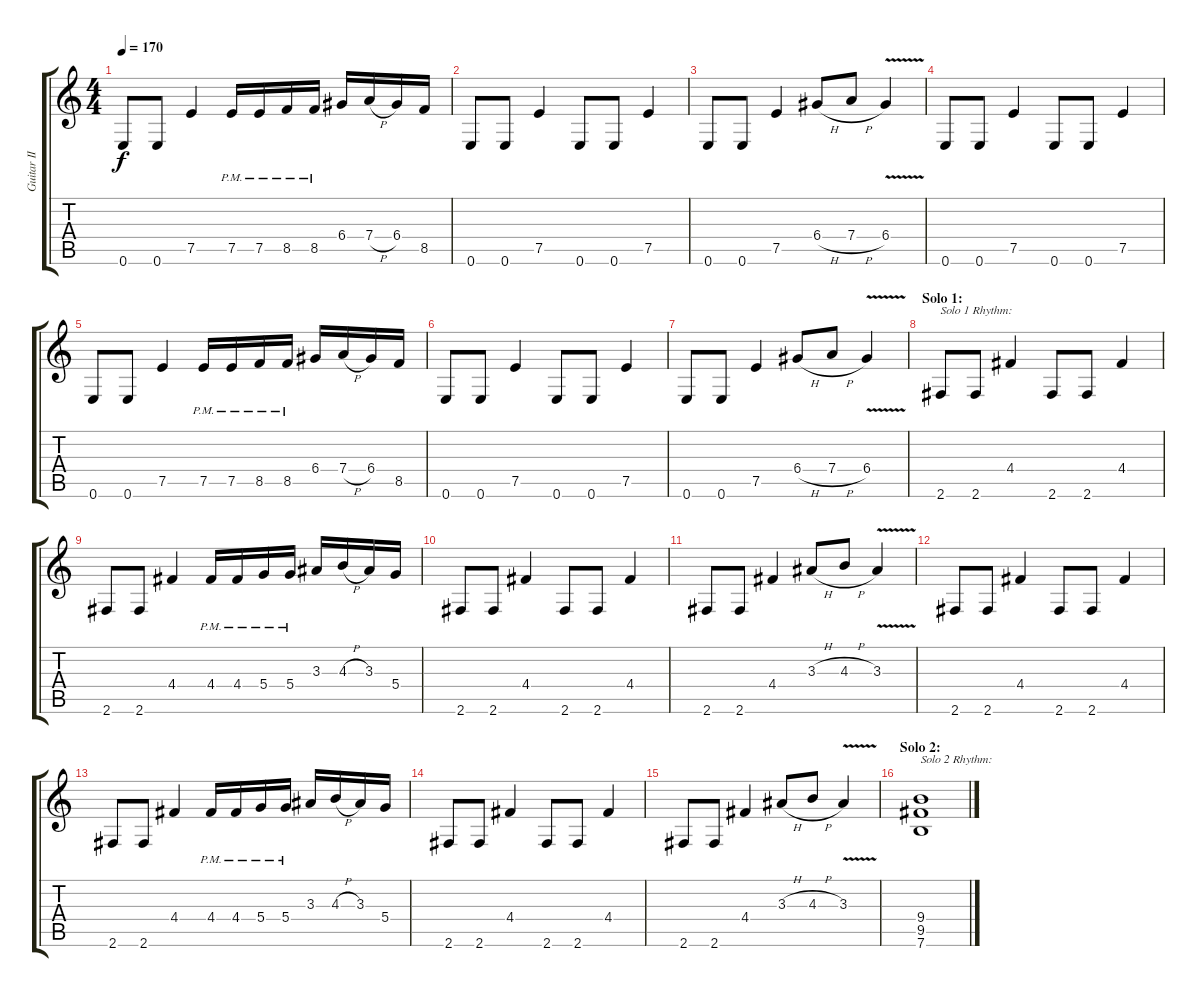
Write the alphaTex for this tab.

\track ("Guitar II" "Guitar II") {instrument distortionguitar}
\staff {score tabs}
\tuning (E4 B3 G3 D3 A2 E2) {hide}
\ts (4 4)
\tempo 170
\clef g2
\ks c
0.6.8{dy f} 0.6.8 7.5.4 7.5{pm}.16 7.5{pm}.16 8.5{pm}.16 8.5{pm}.16 6.4.16 7.4{h}.16 6.4.16 8.5.16 |
0.6.8 0.6.8 7.5.4 0.6.8 0.6.8 7.5.4 |
0.6.8 0.6.8 7.5.4 6.4{h}.8 7.4{h}.8 6.4{v}.4 |
0.6.8 0.6.8 7.5.4 0.6.8 0.6.8 7.5.4 |
0.6.8 0.6.8 7.5.4 7.5{pm}.16 7.5{pm}.16 8.5{pm}.16 8.5{pm}.16 6.4.16 7.4{h}.16 6.4.16 8.5.16 |
0.6.8 0.6.8 7.5.4 0.6.8 0.6.8 7.5.4 |
0.6.8 0.6.8 7.5.4 6.4{h}.8 7.4{h}.8 6.4{v}.4 |
\section ("" "Solo 1:")
2.6.8{txt "Solo 1 Rhythm:"} 2.6.8 4.4.4 2.6.8 2.6.8 4.4.4 |
2.6.8 2.6.8 4.4.4 4.4{pm}.16 4.4{pm}.16 5.4{pm}.16 5.4{pm}.16 3.3.16 4.3{h}.16 3.3.16 5.4.16 |
2.6.8 2.6.8 4.4.4 2.6.8 2.6.8 4.4.4 |
2.6.8 2.6.8 4.4.4 3.3{h}.8 4.3{h}.8 3.3{v}.4 |
2.6.8 2.6.8 4.4.4 2.6.8 2.6.8 4.4.4 |
2.6.8 2.6.8 4.4.4 4.4{pm}.16 4.4{pm}.16 5.4{pm}.16 5.4{pm}.16 3.3.16 4.3{h}.16 3.3.16 5.4.16 |
2.6.8 2.6.8 4.4.4 2.6.8 2.6.8 4.4.4 |
2.6.8 2.6.8 4.4.4 3.3{h}.8 4.3{h}.8 3.3{v}.4 |
\section ("" "Solo 2:")
(9.4 9.5 7.6).1{txt "Solo 2 Rhythm:"}
